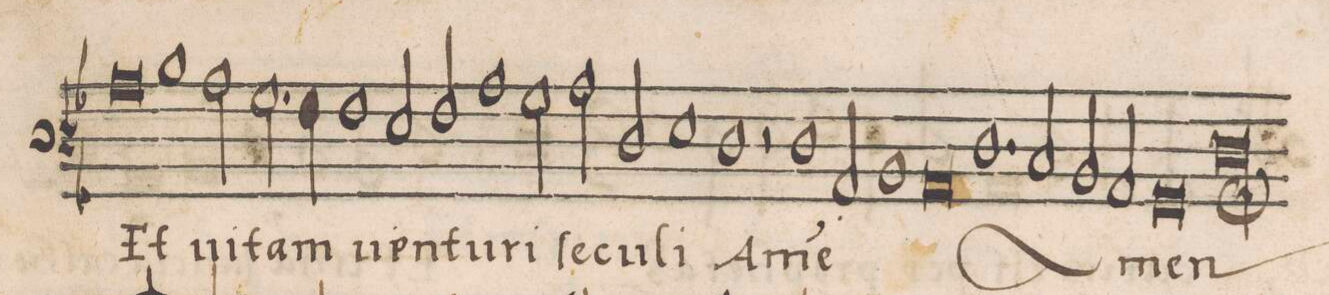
**kern	**text
*I"BASSVS	*
*clefF3	*
*k[b-]	*
*met(C|)	*
*M2/1	*
0c	Et
=254-	=254-
1d	.
2c\	ui-
2.B-\	-tam
=255-	=255-
4A\	.
1A	uen-
2G/	.
=256-	=256-
2A/	-tu-
1c	.
2B-\	-ri
=257-	=257-
2c\	ſe-
2F/	-cu-
1G	-li
=258-	=258-
1F	.
2r	.
1F\	A-
=259-	=259-
2C/	-me(n)
1D	.
=260-	=260-
0C	.
=261-	=261-
1.F	A-
2E/	.
=262-	=262-
2D/	.
2C/	.
0BB-	-men
=263-	=263-
1F;<l	.
==	==
*-	*-
